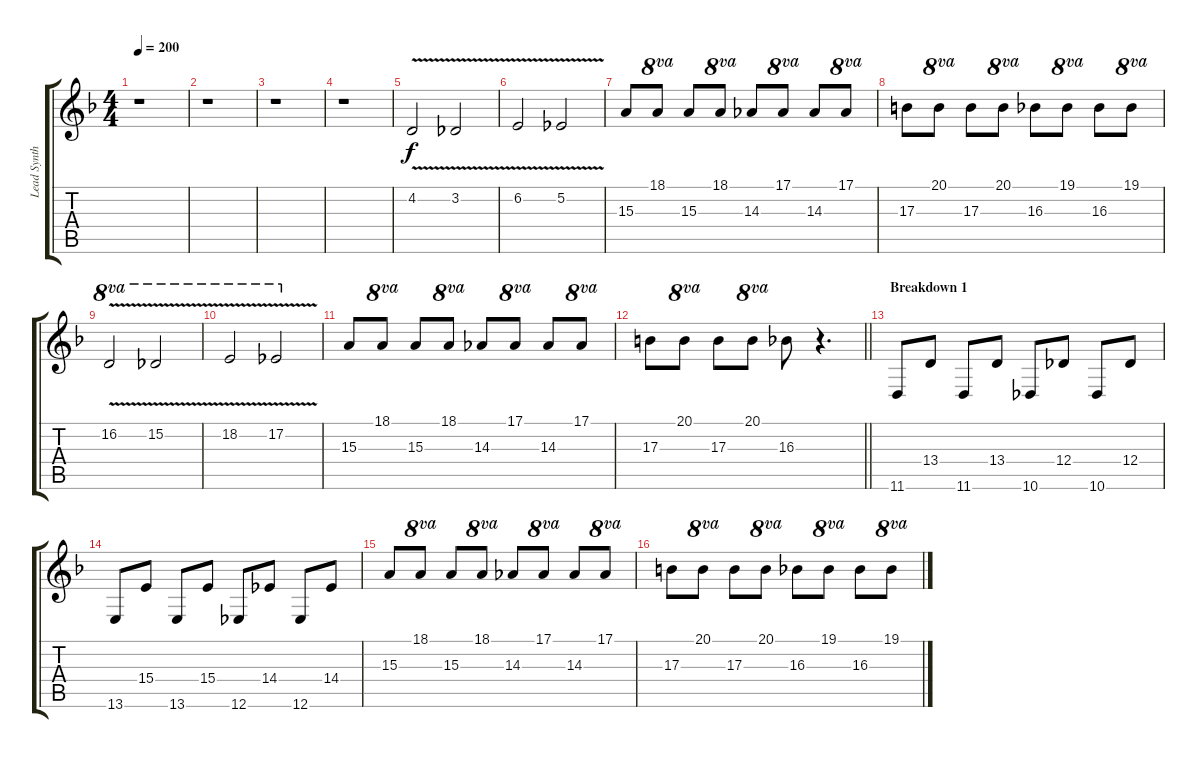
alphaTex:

\track ("Lead Synth" "Lead Synth") {instrument lead1square}
\staff {score tabs}
\tuning (Eb4 Bb3 Gb3 Db3 Ab2 Eb2) {hide}
\ts (4 4)
\tempo 200
\clef g2
\ks dminor
r.1{dy fff} |
r.1 |
r.1 |
r.1 |
4.2{v}.2{dy f volume 12 instrument pad7halo} 3.2{v}.2 |
6.2{v}.2 5.2{v}.2 |
15.3.8{instrument pad3polysynth} 18.1.8{ot 8va} 15.3.8 18.1.8{ot 8va} 14.3.8 17.1.8{ot 8va} 14.3.8 17.1.8{ot 8va} |
17.3.8 20.1.8{ot 8va} 17.3.8 20.1.8{ot 8va} 16.3.8 19.1.8{ot 8va} 16.3.8 19.1.8{ot 8va} |
16.2{v}.2{ot 8va instrument pad7halo} 15.2{v}.2{ot 8va} |
18.2{v}.2{ot 8va} 17.2{v}.2{ot 8va} |
15.3.8{instrument pad3polysynth} 18.1.8{ot 8va} 15.3.8 18.1.8{ot 8va} 14.3.8 17.1.8{ot 8va} 14.3.8 17.1.8{ot 8va} |
\barLineRight lightlight
17.3.8 20.1.8{ot 8va} 17.3.8 20.1.8{ot 8va} 16.3.8 r.4{d} |
\section ("" "Breakdown 1")
11.6.8 13.4.8 11.6.8 13.4.8 10.6.8 12.4.8 10.6.8 12.4.8 |
13.6.8 15.4.8 13.6.8 15.4.8 12.6.8 14.4.8 12.6.8 14.4.8 |
15.3.8 18.1.8{ot 8va} 15.3.8 18.1.8{ot 8va} 14.3.8 17.1.8{ot 8va} 14.3.8 17.1.8{ot 8va} |
17.3.8 20.1.8{ot 8va} 17.3.8 20.1.8{ot 8va} 16.3.8 19.1.8{ot 8va} 16.3.8 19.1.8{ot 8va}
